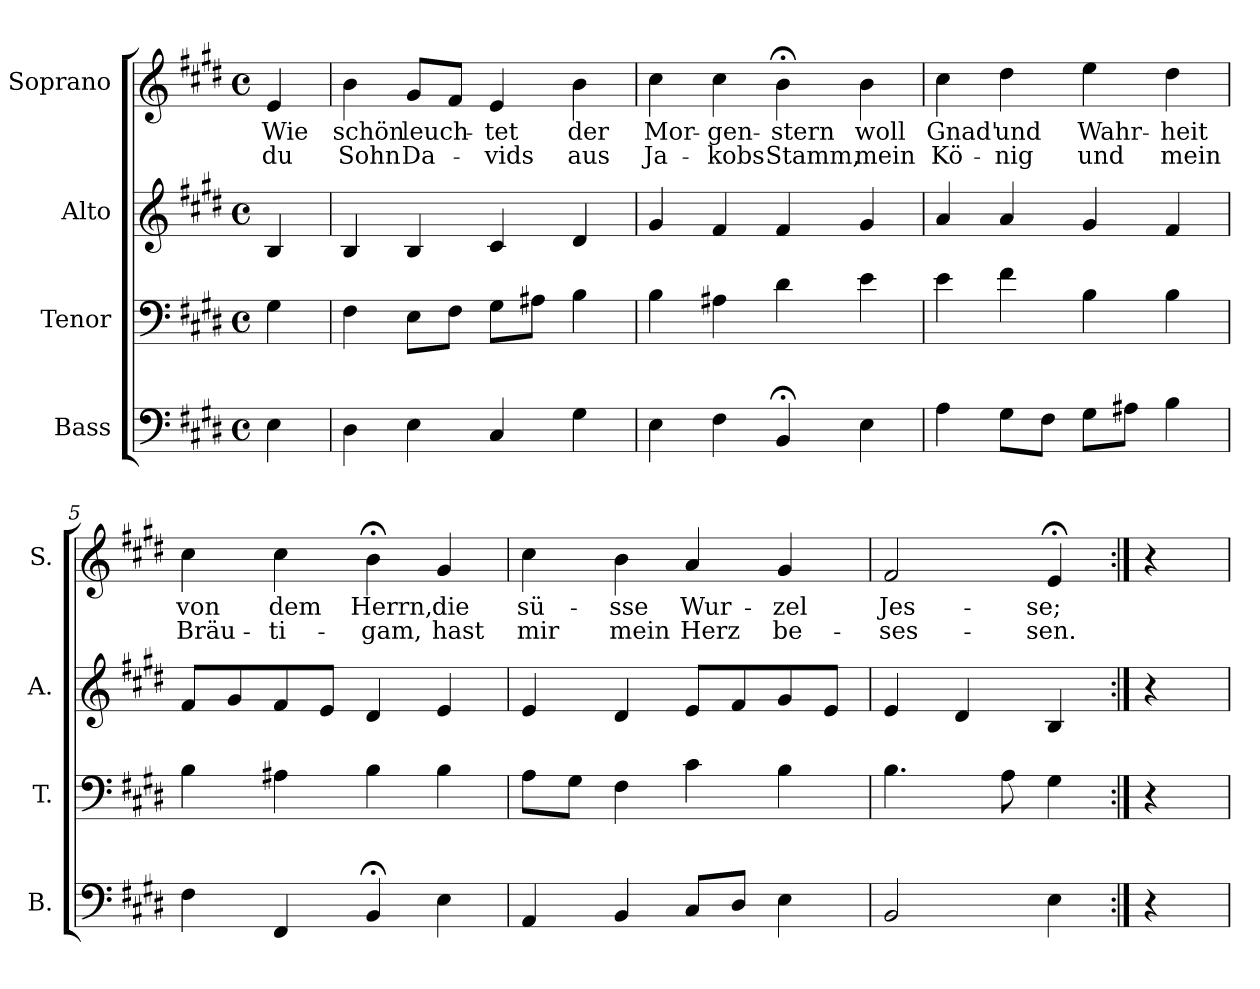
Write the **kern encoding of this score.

**kern	**kern	**kern	**kern	**text	**text
*part4	*part3	*part2	*part1	*part1	*part1
*staff4	*staff3	*staff2	*staff1	*staff1	*staff1
*I"Bass	*I"Tenor	*I"Alto	*I"Soprano	*	*
*I'B.	*I'T.	*I'A.	*I'S.	*	*
*clefF4	*clefF4	*clefG2	*clefG2	*	*
*k[f#c#g#d#]	*k[f#c#g#d#]	*k[f#c#g#d#]	*k[f#c#g#d#]	*	*
*E:	*E:	*E:	*E:	*	*
*M4/4	*M4/4	*M4/4	*M4/4	*	*
*met(c)	*met(c)	*met(c)	*met(c)	*	*
=1	=1	=1	=1	=1	=1
!	!	!	!	!LO:LY:b	!LO:LY:b
4E\	4G#\	4B/	4e/	Wie	du
=2	=2	=2	=2	=2	=2
!	!	!	!	!LO:LY:b	!LO:LY:b
4D#\	4F#\	4B/	4b\	schön	Sohn
!	!	!	!	!LO:LY:b	!LO:LY:b
4E\	8E\L	4B/	8g#/L	leuch-	Da-
.	8F#\J	.	8f#/J	.	.
!	!	!	!	!LO:LY:b	!LO:LY:b
4C#/	8G#\L	4c#/	4e/	-tet	-vids
.	8A#X\J	.	.	.	.
!	!	!	!	!LO:LY:b	!LO:LY:b
4G#\	4B\	4d#/	4b\	der	aus
=3	=3	=3	=3	=3	=3
!	!	!	!	!LO:LY:b	!LO:LY:b
4E\	4B\	4g#/	4cc#\	Mor-	Ja-
!	!	!	!	!LO:LY:b	!LO:LY:b
4F#\	4A#X\	4f#/	4cc#\	-gen-	-kobs
!	!	!	!	!LO:LY:b	!LO:LY:b
4BB;</	4d#\	4f#/	4b;<\	-stern	Stamm,
!	!	!	!	!LO:LY:b	!LO:LY:b
4E\	4e\	4g#/	4b\	woll	mein
=4	=4	=4	=4	=4	=4
!	!	!	!	!LO:LY:b	!LO:LY:b
4A\	4e\	4a/	4cc#\	Gnad'	Kö-
!	!	!	!	!LO:LY:b	!LO:LY:b
8G#\L	4f#\	4a/	4dd#\	und	-nig
8F#\J	.	.	.	.	.
!	!	!	!	!LO:LY:b	!LO:LY:b
8G#\L	4B\	4g#/	4ee\	Wahr-	und
8A#X\J	.	.	.	.	.
!	!	!	!	!LO:LY:b	!LO:LY:b
4B\	4B\	4f#/	4dd#\	-heit	mein
!!LO:LB:g=z
=5	=5	=5	=5	=5	=5
!	!	!	!	!LO:LY:b	!LO:LY:b
4F#\	4B\	8f#/L	4cc#\	von	Bräu-
.	.	8g#/	.	.	.
!	!	!	!	!LO:LY:b	!LO:LY:b
4FF#/	4A#X\	8f#/	4cc#\	dem	-ti-
.	.	8e/J	.	.	.
!	!	!	!	!LO:LY:b	!LO:LY:b
4BB;</	4B\	4d#/	4b;<\	Herrn,	-gam,
!	!	!	!	!LO:LY:b	!LO:LY:b
4E\	4B\	4e/	4g#/	die	hast
=6	=6	=6	=6	=6	=6
!	!	!	!	!LO:LY:b	!LO:LY:b
4AA/	8A\L	4e/	4cc#\	sü-	mir
.	8G#\J	.	.	.	.
!	!	!	!	!LO:LY:b	!LO:LY:b
4BB/	4F#\	4d#/	4b\	-sse	mein
!	!	!	!	!LO:LY:b	!LO:LY:b
8C#/L	4c#\	8e/L	4a/	Wur-	Herz
8D#/J	.	8f#/	.	.	.
!	!	!	!	!LO:LY:b	!LO:LY:b
4E\	4B\	8g#/	4g#/	-zel	be-
.	.	8e/J	.	.	.
=7	=7	=7	=7	=7	=7
!	!	!	!	!LO:LY:b	!LO:LY:b
2BB/	4.B\	4e/	2f#/	Jes-	-ses-
.	.	4d#/	.	.	.
.	8A\	.	.	.	.
!	!	!	!	!LO:LY:b	!LO:LY:b
4E\	4G#\	4B/	4e;</	-se;	-sen.
=8:|!	=8:|!	=8:|!	=8:|!	=8:|!	=8:|!
4r	4r	4r	4r	.	.
=	=	=	=	=	=
*-	*-	*-	*-	*-	*-
